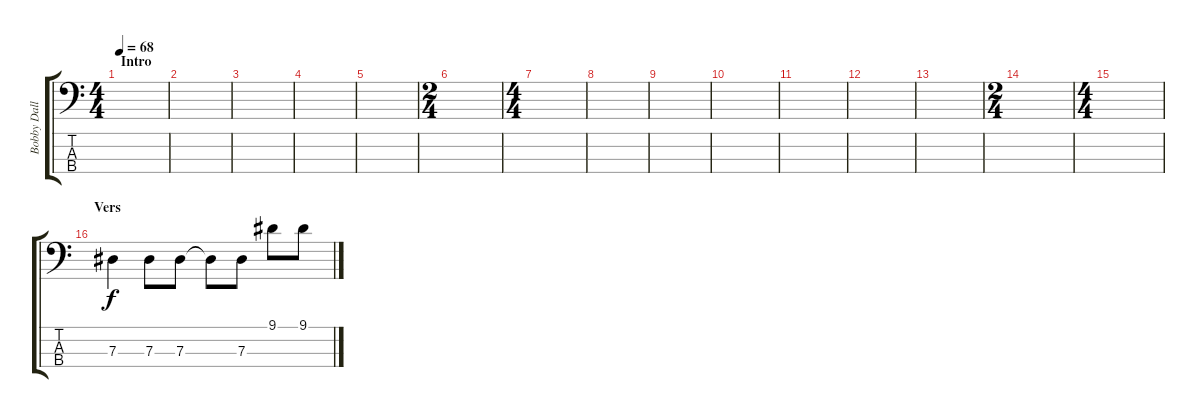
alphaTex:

\track ("Bobby Dall - Bass Guitar" "Bobby Dall") {instrument fretlessbass}
\staff {score tabs}
\tuning (Gb2 Db2 Ab1 Eb1) {hide}
\ts (4 4)
\section ("" "Intro")
\tempo 68
\clef f4
\ks c
|
|
|
|
|
\ts (2 4)
|
\ts (4 4)
|
|
|
|
|
|
|
\ts (2 4)
|
\ts (4 4)
|
\section ("" "Vers")
7.3.4 7.3.8 7.3.8 7.3{t}.8 7.3.8 9.1.8 9.1.8
